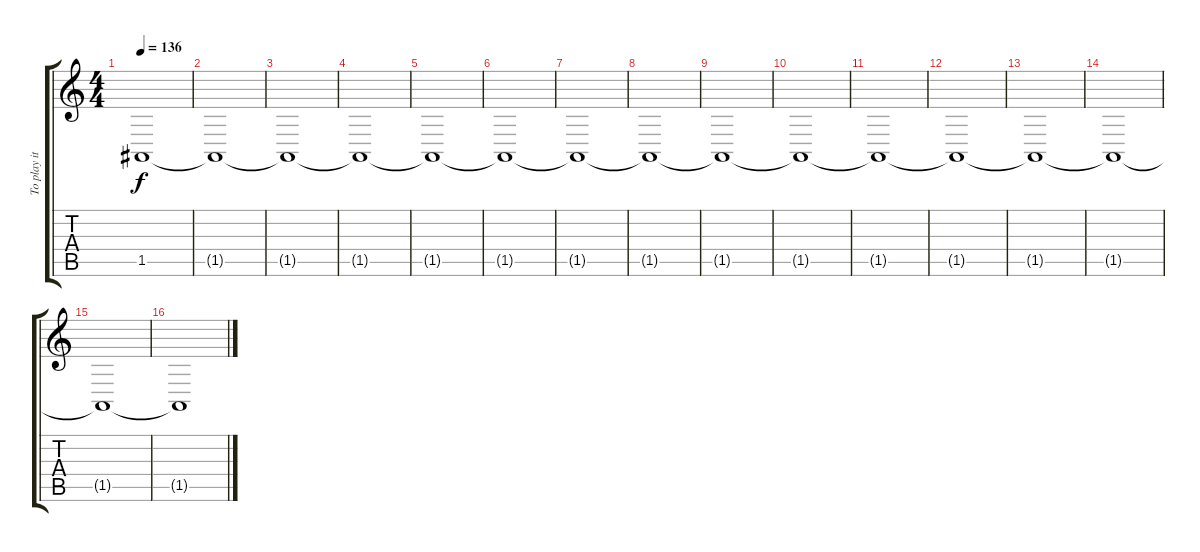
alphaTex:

\track ("To play it correctly : " "To play it") {instrument seashore}
\staff {score tabs}
\tuning (E4 B3 G3 D3 A2 E2) {hide}
\ts (4 4)
\tempo 136
\clef g2
\ks c
1.5{t}.1{dy f} |
1.5{t}.1 |
1.5{t}.1 |
1.5{t}.1 |
1.5{t}.1 |
1.5{t}.1 |
1.5{t}.1 |
1.5{t}.1 |
1.5{t}.1 |
1.5{t}.1 |
1.5{t}.1 |
1.5{t}.1 |
1.5{t}.1 |
1.5{t}.1 |
1.5{t}.1 |
1.5{t}.1
